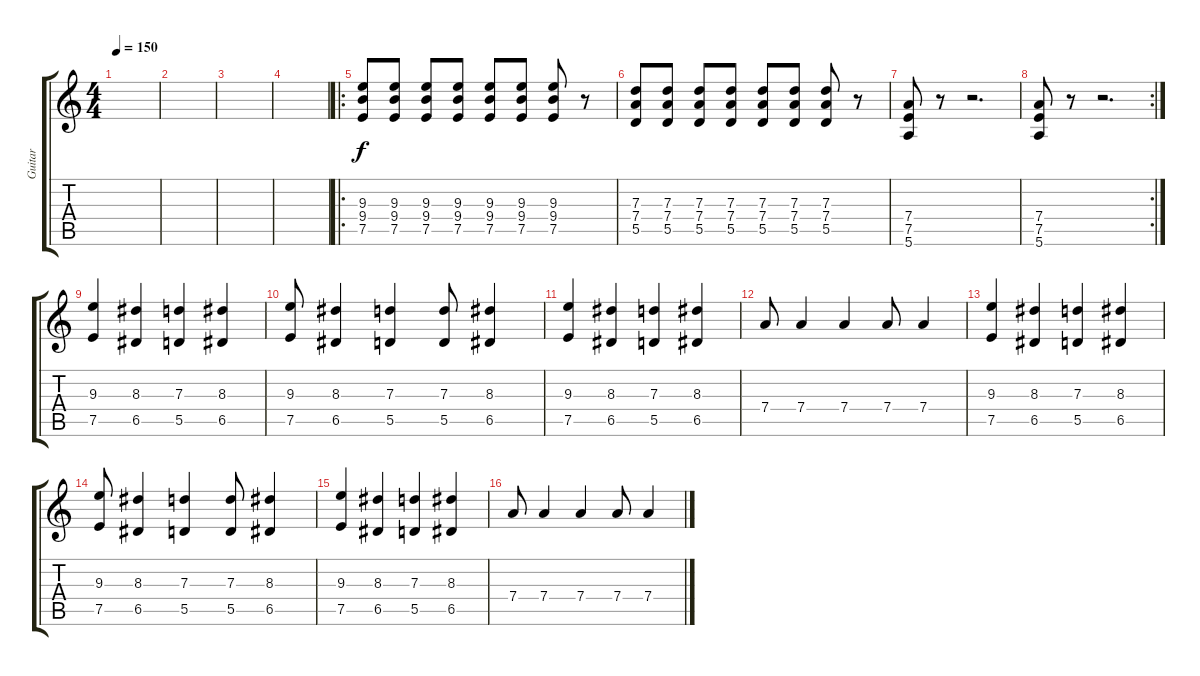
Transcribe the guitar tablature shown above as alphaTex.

\track ("Guitar" "Guitar") {instrument distortionguitar}
\staff {score tabs}
\tuning (E4 B3 G3 D3 A2 E2) {hide}
\ts (4 4)
\tempo 150
\clef g2
\ks c
|
|
|
|
\ro
(9.3 9.4 7.5).8 (9.3 9.4 7.5).8 (9.3 9.4 7.5).8 (9.3 9.4 7.5).8 (9.3 9.4 7.5).8 (9.3 9.4 7.5).8 (9.3 9.4 7.5).8 r.8 |
(7.3 7.4 5.5).8 (7.3 7.4 5.5).8 (7.3 7.4 5.5).8 (7.3 7.4 5.5).8 (7.3 7.4 5.5).8 (7.3 7.4 5.5).8 (7.3 7.4 5.5).8 r.8 |
(7.4 7.5 5.6).8 r.8 r.2{d} |
\rc 2
(7.4 7.5 5.6).8 r.8 r.2{d} |
\section ("" " ")
(9.3 7.5).4 (8.3 6.5).4 (7.3 5.5).4 (8.3 6.5).4 |
(9.3 7.5).8 (8.3 6.5).4 (7.3 5.5).4 (7.3 5.5).8 (8.3 6.5).4 |
(9.3 7.5).4 (8.3 6.5).4 (7.3 5.5).4 (8.3 6.5).4 |
7.4.8 7.4.4 7.4.4 7.4.8 7.4.4 |
(9.3 7.5).4 (8.3 6.5).4 (7.3 5.5).4 (8.3 6.5).4 |
(9.3 7.5).8 (8.3 6.5).4 (7.3 5.5).4 (7.3 5.5).8 (8.3 6.5).4 |
(9.3 7.5).4 (8.3 6.5).4 (7.3 5.5).4 (8.3 6.5).4 |
7.4.8 7.4.4 7.4.4 7.4.8 7.4.4
